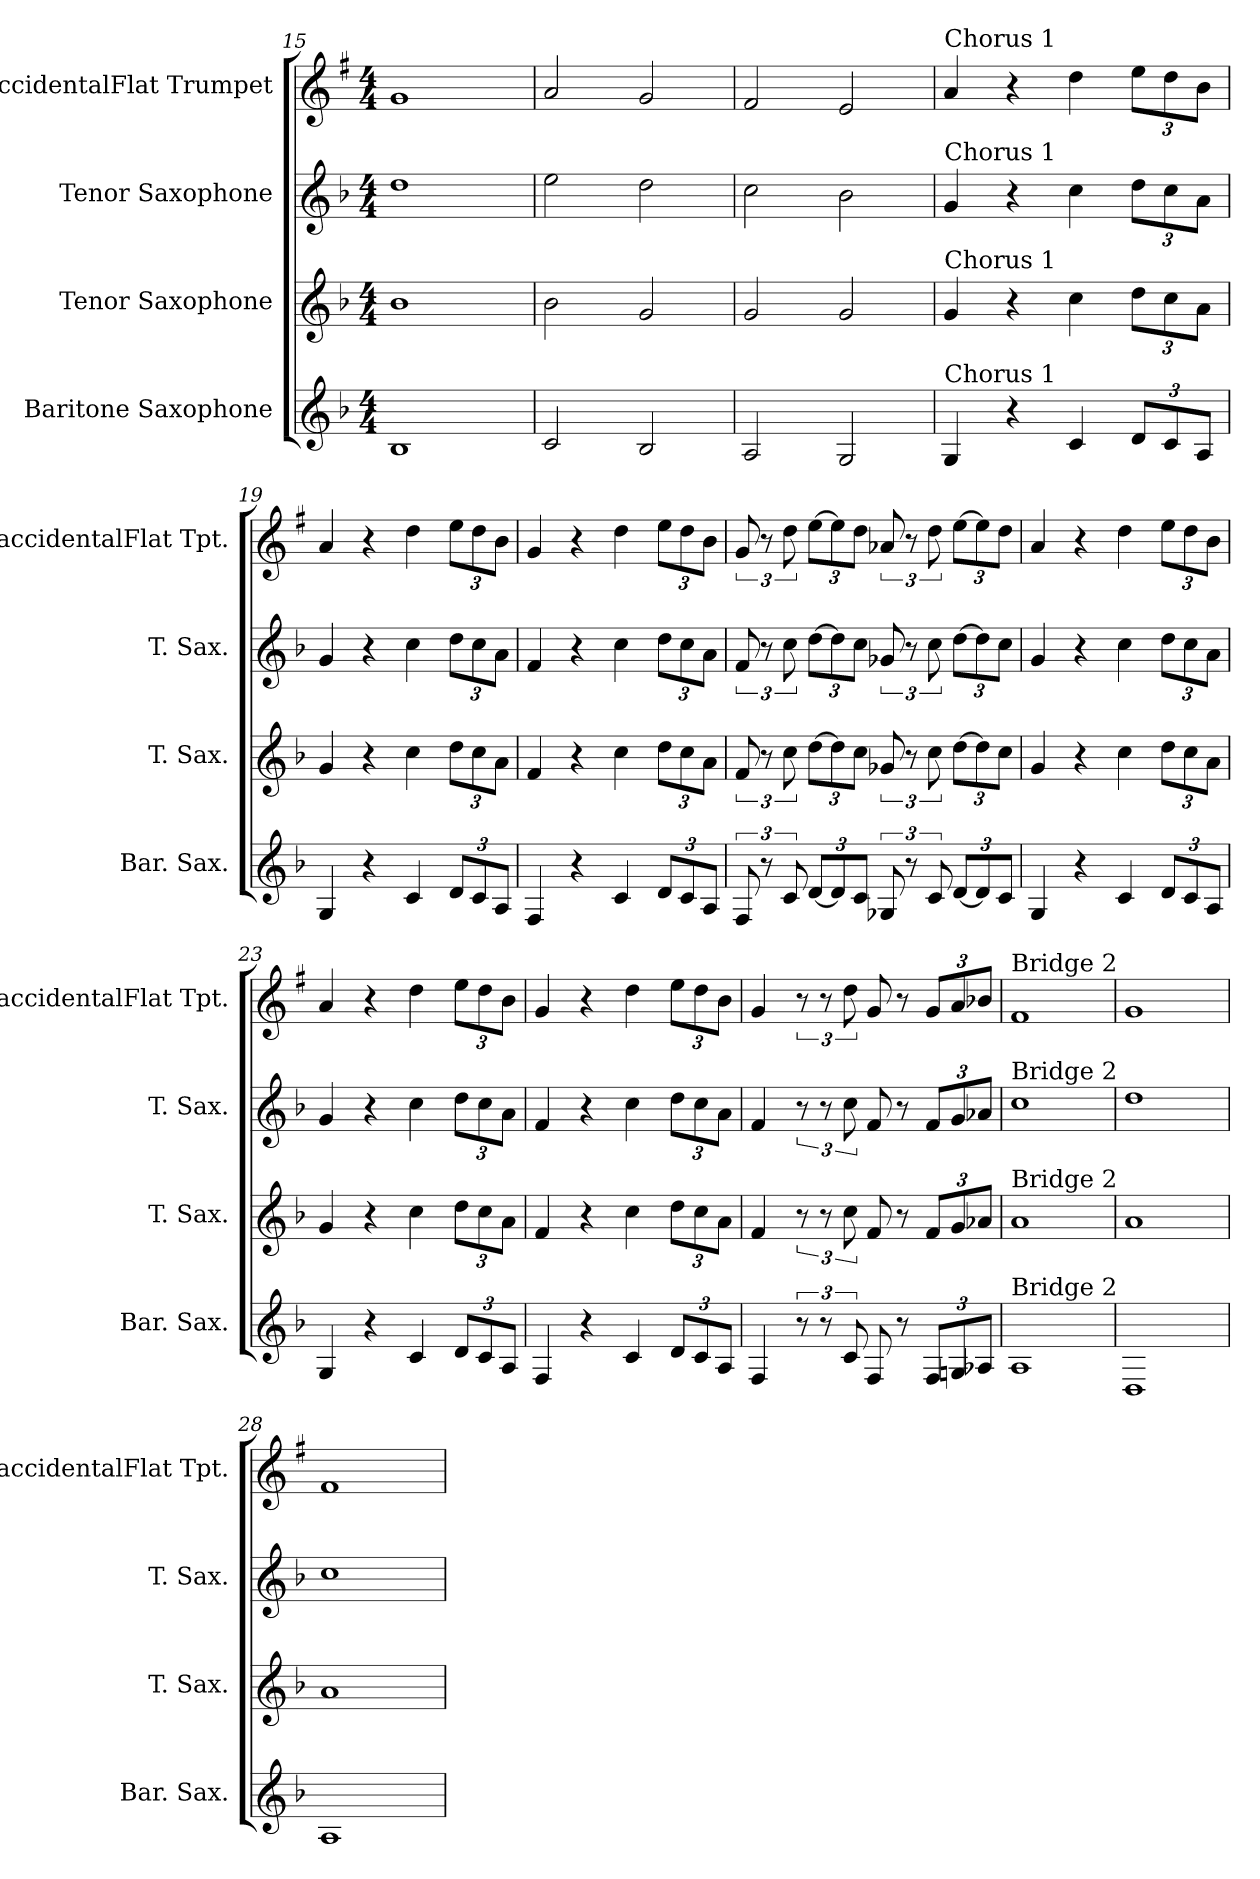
**kern	**kern	**kern	**kern
*part4	*part3	*part2	*part1
*staff4	*staff3	*staff2	*staff1
*I"Baritone Saxophone	*I"Tenor Saxophone	*I"Tenor Saxophone	*I"BaccidentalFlat Trumpet
*I'Bar. Sax.	*I'T. Sax.	*I'T. Sax.	*I'BaccidentalFlat Tpt.
*clefG2	*clefG2	*clefG2	*clefG2
*ITrd12c21	*ITrd8c14	*ITrd8c14	*ITrd1c2
*k[b-]	*k[b-]	*k[b-]	*k[b-]
*M4/4	*M4/4	*M4/4	*M4/4
=15	=15	=15	=15
1BB-	1B-	1d	1f
=16	=16	=16	=16
2C/	2B-\	2e\	2g/
2BB-/	2G/	2d\	2f/
=17	=17	=17	=17
2AA/	2G/	2c\	2e/
2GG/	2G/	2B-\	2d/
=18	=18	=18	=18
!	!	!	!LO:TX:a:t=Chorus 1
!	!	!LO:TX:a:t=Chorus 1	!
!	!LO:TX:a:t=Chorus 1	!	!
!LO:TX:a:t=Chorus 1	!	!	!
4GG/	4G/	4G/	4g/
4r	4r	4r	4r
4C/	4c\	4c\	4cc\
*Xbrackettup	*Xbrackettup	*Xbrackettup	*Xbrackettup
12D/L	12d\L	12d\L	12dd\L
12C/	12c\	12c\	12cc\
12AA/J	12A\J	12A\J	12a\J
!!LO:LB:g=z
=19	=19	=19	=19
4GG/	4G/	4G/	4g/
4r	4r	4r	4r
4C/	4c\	4c\	4cc\
12D/L	12d\L	12d\L	12dd\L
12C/	12c\	12c\	12cc\
12AA/J	12A\J	12A\J	12a\J
=20	=20	=20	=20
4FF/	4F/	4F/	4f/
4r	4r	4r	4r
4C/	4c\	4c\	4cc\
12D/L	12d\L	12d\L	12dd\L
12C/	12c\	12c\	12cc\
12AA/J	12A\J	12A\J	12a\J
!!LO:PB:g=z
=21	=21	=21	=21
*brackettup	*brackettup	*brackettup	*brackettup
12FF/	12F/	12F/	12f/
12r	12r	12r	12r
12C/	12c\	12c\	12cc\
*Xbrackettup	*Xbrackettup	*Xbrackettup	*Xbrackettup
[12D/L	[12d\L	[12d\L	[12dd\L
12D/]	12d\]	12d\]	12dd\]
12C/J	12c\J	12c\J	12cc\J
*brackettup	*brackettup	*brackettup	*brackettup
12GG-X/	12G-X/	12G-X/	12g-X/
12r	12r	12r	12r
12C/	12c\	12c\	12cc\
*Xbrackettup	*Xbrackettup	*Xbrackettup	*Xbrackettup
[12D/L	[12d\L	[12d\L	[12dd\L
12D/]	12d\]	12d\]	12dd\]
12C/J	12c\J	12c\J	12cc\J
!!LO:LB:g=z
=22	=22	=22	=22
4GG/	4G/	4G/	4g/
4r	4r	4r	4r
4C/	4c\	4c\	4cc\
12D/L	12d\L	12d\L	12dd\L
12C/	12c\	12c\	12cc\
12AA/J	12A\J	12A\J	12a\J
=23	=23	=23	=23
4GG/	4G/	4G/	4g/
4r	4r	4r	4r
4C/	4c\	4c\	4cc\
12D/L	12d\L	12d\L	12dd\L
12C/	12c\	12c\	12cc\
12AA/J	12A\J	12A\J	12a\J
=24	=24	=24	=24
4FF/	4F/	4F/	4f/
4r	4r	4r	4r
4C/	4c\	4c\	4cc\
12D/L	12d\L	12d\L	12dd\L
12C/	12c\	12c\	12cc\
12AA/J	12A\J	12A\J	12a\J
!!LO:PB:g=z
=25	=25	=25	=25
4FF/	4F/	4F/	4f/
*brackettup	*brackettup	*brackettup	*brackettup
12r	12r	12r	12r
12r	12r	12r	12r
12C/	12c\	12c\	12cc\
8FF/	8F/	8F/	8f/
8r	8r	8r	8r
*Xbrackettup	*Xbrackettup	*Xbrackettup	*Xbrackettup
12FF/L	12F/L	12F/L	12f/L
12GGn/	12G/	12G/	12g/
12AA-X/J	12A-X/J	12A-X/J	12a-X/J
=26	=26	=26	=26
!	!	!	!LO:TX:a:t=Bridge 2
!	!	!LO:TX:a:t=Bridge 2	!
!	!LO:TX:a:t=Bridge 2	!	!
!LO:TX:a:t=Bridge 2	!	!	!
1AA	1A	1c	1e
=27	=27	=27	=27
1DD	1A	1d	1f
=28	=28	=28	=28
1AA	1A	1c	1e
=	=	=	=
*-	*-	*-	*-
